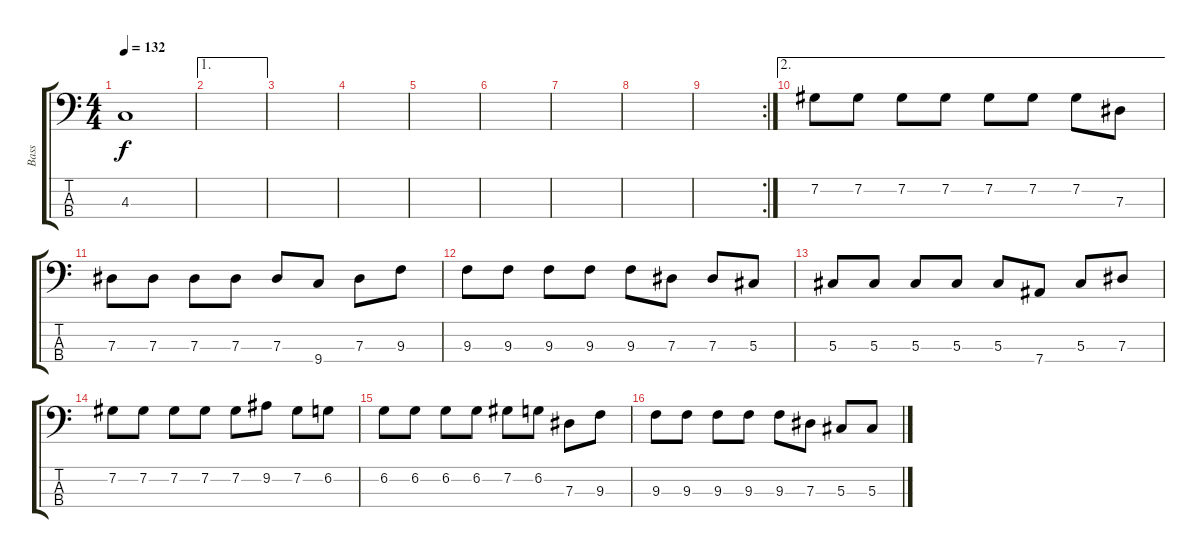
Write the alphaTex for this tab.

\track ("Bass" "Bass") {instrument electricbassfinger}
\staff {score tabs}
\tuning (Gb2 Db2 Ab1 Eb1) {hide}
\ts (4 4)
\tempo 132
\clef f4
\ks c
4.3.1{dy f} |
\ae 1
|
|
|
|
|
|
|
\rc 2
|
\ae 2
7.2.8 7.2.8 7.2.8 7.2.8 7.2.8 7.2.8 7.2.8 7.3.8 |
7.3.8 7.3.8 7.3.8 7.3.8 7.3.8 9.4.8 7.3.8 9.3.8 |
9.3.8 9.3.8 9.3.8 9.3.8 9.3.8 7.3.8 7.3.8 5.3.8 |
5.3.8 5.3.8 5.3.8 5.3.8 5.3.8 7.4.8 5.3.8 7.3.8 |
7.2.8 7.2.8 7.2.8 7.2.8 7.2.8 9.2.8 7.2.8 6.2.8 |
6.2.8 6.2.8 6.2.8 6.2.8 7.2.8 6.2.8 7.3.8 9.3.8 |
9.3.8 9.3.8 9.3.8 9.3.8 9.3.8 7.3.8 5.3.8 5.3.8
